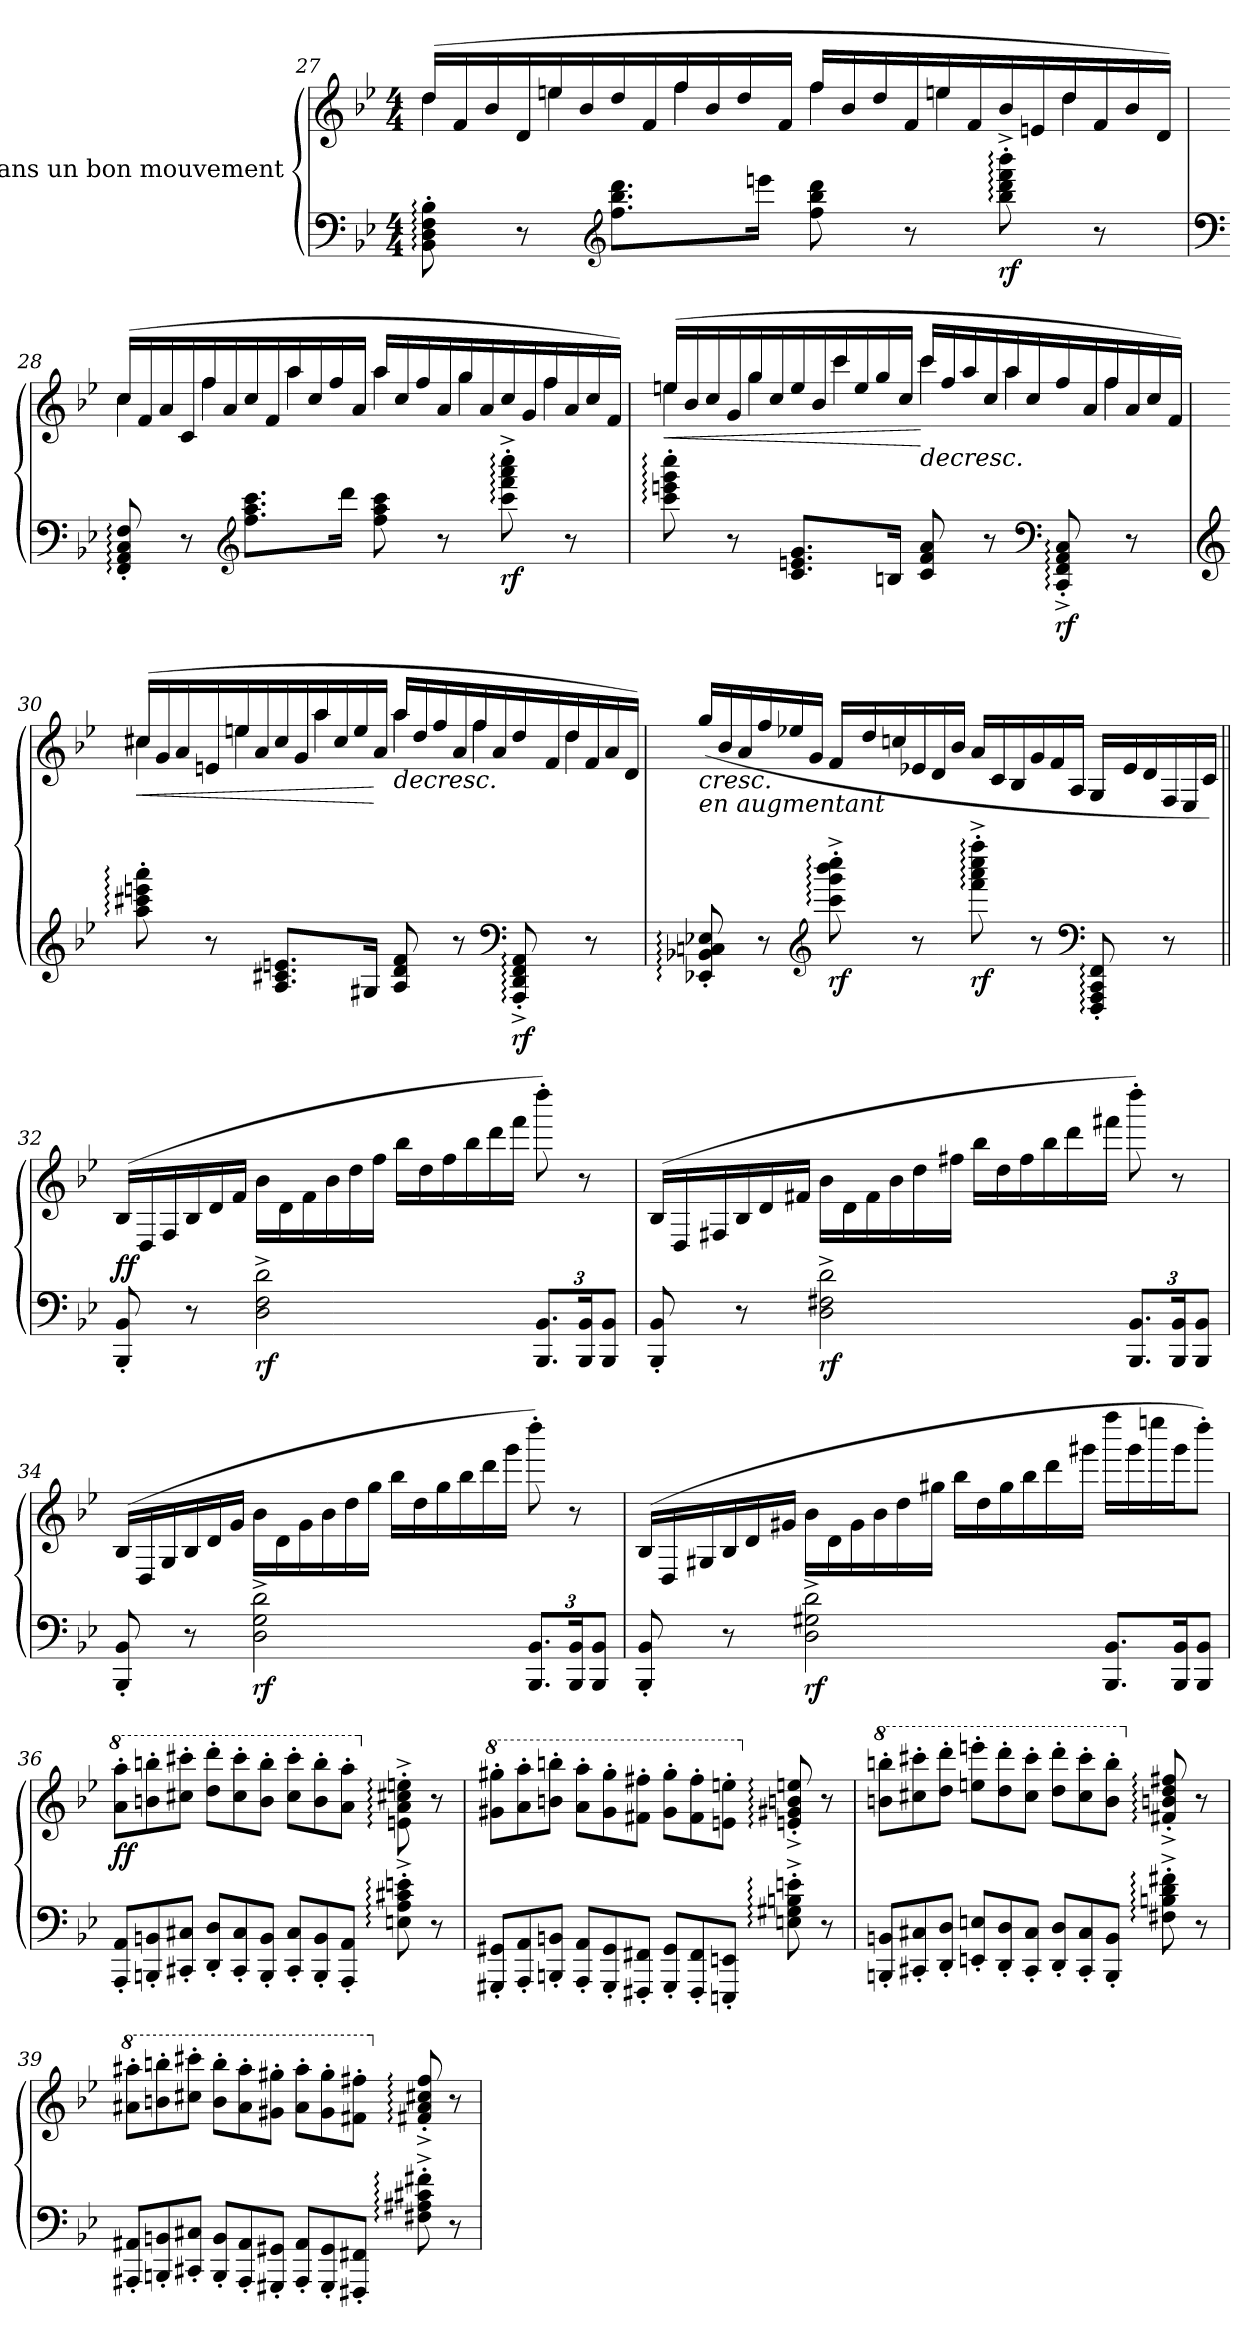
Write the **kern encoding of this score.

**kern	**kern	**dynam
*part1	*part1	*part1
*staff2	*staff1	*staff1/2
*I"Dans un bon mouvement	*	*
!!LO:LB:g=z
*clefF4	*clefG2	*
*k[b-e-]	*k[b-e-]	*
*M4/4	*M4/4	*
*	*Xtuplet	*
=27	=27	=27
*	*^	*
8BB-\:' 8D\:' 8F\:' 8B-\:'	(24dd/LL	6dd\	.
.	24f/	.	.
.	24b-/	.	.
8r	24d/	.	.
.	24een/	6ee\	.
.	24b-/	.	.
*clefG2	*	*	*
8.ff\ 8.bb-\ 8.ddd\L	24dd/	.	.
.	24f/	.	.
.	24ff/	6ff\	.
.	24b-/	.	.
.	24dd/	.	.
16eeen\Jk	.	.	.
.	24f/JJ	.	.
8ff\ 8bb-\ 8ddd\	24ff/LL	6ff\	.
.	24b-/	.	.
.	24dd/	.	.
8r	24f/	.	.
.	24een/	6ee\	.
.	24f/	.	.
!	!	!	!LO:DY:b=2
8bb-\:'^ 8ddd\:'^ 8fff\:'^ 8bbb-\:'^	24b-/	.	rf
.	24en/	.	.
.	24dd/	6dd\	.
8r	24f/	.	.
.	24b-/	.	.
.	24d/JJ)	.	.
=28	=28	=28	=28
*clefF4	*	*	*
8FF/:' 8AA/:' 8C/:' 8F/:'	(24cc/LL	6cc\	.
.	24f/	.	.
.	24a/	.	.
8r	24c/	.	.
.	24ff/	6ff\	.
.	24a/	.	.
*clefG2	*	*	*
8.ff\ 8.aa\ 8.ccc\L	24cc/	.	.
.	24f/	.	.
.	24aa/	6aa\	.
.	24cc/	.	.
.	24ff/	.	.
16ddd\Jk	.	.	.
.	24a/JJ	.	.
8ff\ 8aa\ 8ccc\	24aa/LL	6aa\	.
.	24cc/	.	.
.	24ff/	.	.
8r	24a/	.	.
.	24gg/	6gg\	.
.	24a/	.	.
!	!	!	!LO:DY:b=2
8ccc\:'^ 8fff\:'^ 8aaa\:'^ 8cccc\:'^	24cc/	.	rf
.	24g/	.	.
.	24ff/	6ff\	.
8r	24a/	.	.
.	24cc/	.	.
.	24f/JJ)	.	.
!!LO:LB:g=z	!!
=29	=29	=29	=29
!	!	!	!LO:HP:b
8ccc\:' 8eeen\:' 8ggg\:' 8cccc\:'	(24een/LL	6ee\	<
.	24b-/	.	.
.	24cc/	.	.
8r	24g/	.	.
.	24gg/	6gg\	.
.	24cc/	.	.
8.c/ 8.en/ 8.g/L	24ee/	.	.
.	24b-/	.	.
.	24ccc/	6ccc\	.
.	24ee/	.	.
.	24gg/	.	.
16Bn/Jk	.	.	.
.	24cc/JJ	.	.
!	!	!	!LO:HP:n=1:b
8c/ 8f/ 8a/	24ccc/LL	6ccc\	[ >
.	24ff/	.	.
.	24aa/	.	.
8r	24cc/	.	.
.	24aa/	6aa\	.
.	24cc/	.	.
*clefF4	*	*	*
!	!	!	!LO:DY:b=2
8CC/:'^ 8FF/:'^ 8AA/:'^ 8C/:'^	24ff/	.	rf
.	24a/	.	.
.	24ff/	6ff\	.
8r	24a/	.	.
.	24cc/	.	.
.	24f/JJ)	.	]
=30	=30	=30	=30
*clefG2	*	*	*
!	!	!	!LO:HP:b
8aa\:' 8ccc#X\:' 8eeen\:' 8aaa\:'	(24cc#X/LL	6cc#\	<
.	24g/	.	.
.	24a/	.	.
8r	24en/	.	.
.	24een/	6ee\	.
.	24a/	.	.
8.A/ 8.c#X/ 8.en/L	24cc#/	.	.
.	24g/	.	.
.	24aa/	6aa\	.
.	24cc#/	.	.
.	24ee/	.	.
16G#X/Jk	.	.	.
.	24a/JJ	.	[
!	!	!	!LO:HP:b
8A/ 8d/ 8f/	24aa/LL	6aa\	>
.	24dd/	.	.
.	24ff/	.	.
8r	24a/	.	.
.	24ff/	6ff\	.
.	24a/	.	.
*clefF4	*	*	*
!	!	!	!LO:DY:b=2
8AAA/:'^ 8DD/:'^ 8FF/:'^ 8AA/:'^	24dd/	.	rf
.	24f/	.	.
.	24dd/	6dd\	.
8r	24f/	.	.
.	24a/	.	.
.	24d/JJ)	.	]
*	*v	*v	*
!!LO:PB:g=z
=31	=31	=31
!	!LO:TX:b:i:t=en augmentant	!
!	!	!LO:HP:b
8EE-X/:' 8BB-X/:' 8Cn/:' 8E-X/:'	(>24gg/LL	<
.	24b-/	.
.	24a/	.
8r	24ff/	.
.	24ee-X/	.
.	24g/JJ	.
*clefG2	*	*
!	!	!LO:DY:b=2
8ccc\:'^ 8ggg\:'^ 8bbb-\:'^ 8cccc\:'^	24f/LL	rf
.	24dd/	.
.	24ccn/	.
8r	24e-X/	.
.	24d/	.
.	24b-/JJ	.
!	!	!LO:DY:b=2
8fff\:'^ 8aaa\:'^ 8cccc\:'^ 8ffff\:'^	24a/LL	rf
.	24c/	.
.	24B-/	.
8r	24g/	.
.	24f/	.
.	24A/JJ	.
*clefF4	*	*
8FFF/:' 8AAA/:' 8CC/:' 8FF/:'	24G/LL	.
.	24e-/	.
.	24d/	.
8r	24F/	.
.	24E-/	.
.	24c/JJ)	.
.	.	[
=32||	=32||	=32||
!	!	!LO:DY:b
8BBB-/' 8BB-/'	(24B-/LL	ff
.	24D/	.
.	24F/	.
8r	24B-/	.
.	24d/	.
.	24f/JJ	.
!	!	!LO:DY:b=2
2D\^ 2F\^ 2d\^	24b-\LL	rf
.	24d\	.
.	24f\	.
.	24b-\	.
.	24dd\	.
.	24ff\JJ	.
.	24bb-\LL	.
.	24dd\	.
.	24ff\	.
.	24bb-\	.
.	24ddd\	.
.	24fff\JJ	.
*Xbrackettup	*	*
12.BBB-/ 12.BB-/L	8dddd'\)	.
24BBB-/ 24BB-/K	8r	.
12BBB-/ 12BB-/J	.	.
!!LO:LB:g=z
=33	=33	=33
8BBB-/' 8BB-/'	(24B-/LL	.
.	24D/	.
.	24F#X/	.
8r	24B-/	.
.	24d/	.
.	24f#X/JJ	.
!	!	!LO:DY:b=2
2D\^ 2F#X\^ 2d\^	24b-\LL	rf
.	24d\	.
.	24f#\	.
.	24b-\	.
.	24dd\	.
.	24ff#X\JJ	.
.	24bb-\LL	.
.	24dd\	.
.	24ff#\	.
.	24bb-\	.
.	24ddd\	.
.	24fff#X\JJ	.
12.BBB-/ 12.BB-/L	8dddd'\)	.
24BBB-/ 24BB-/K	8r	.
12BBB-/ 12BB-/J	.	.
=34	=34	=34
8BBB-/' 8BB-/'	(24B-/LL	.
.	24D/	.
.	24G/	.
8r	24B-/	.
.	24d/	.
.	24g/JJ	.
!	!	!LO:DY:b=2
2D\^ 2G\^ 2d\^	24b-\LL	rf
.	24d\	.
.	24g\	.
.	24b-\	.
.	24dd\	.
.	24gg\JJ	.
.	24bb-\LL	.
.	24dd\	.
.	24gg\	.
.	24bb-\	.
.	24ddd\	.
.	24ggg\JJ	.
12.BBB-/ 12.BB-/L	8dddd'\)	.
24BBB-/ 24BB-/K	8r	.
12BBB-/ 12BB-/J	.	.
!!LO:LB:g=z
=35	=35	=35
8BBB-/' 8BB-/'	(24B-/LL	.
.	24D/	.
.	24G#X/	.
8r	24B-/	.
.	24d/	.
.	24g#X/JJ	.
!	!	!LO:DY:b=2
2D\^ 2G#X\^ 2d\^	24b-\LL	rf
.	24d\	.
.	24g#\	.
.	24b-\	.
.	24dd\	.
.	24gg#X\JJ	.
.	24bb-\LL	.
.	24dd\	.
.	24gg#\	.
.	24bb-\	.
.	24ddd\	.
.	24ggg#X\JJ	.
*Xtuplet	*	*
12.BBB-/ 12.BB-/L	24ffff\LL	.
.	24ggg#\	.
.	24eeeen\	.
24BBB-/ 24BB-/K	24ggg#\J	.
12BBB-/ 12BB-/J	12dddd'\J)	.
=36	=36	=36
*	*8va	*
!	!	!LO:DY:b
12AAA/' 12AA/'L	12aa\' 12aaa\'L	ff
12BBBn/' 12BBn/'	12bbn\' 12bbbn\'	.
12CC#X/' 12C#X/'J	12ccc#X\' 12cccc#X\'J	.
12DD/' 12D/'L	12ddd\' 12dddd\'L	.
12CC#/' 12C#/'	12ccc#\' 12cccc#\'	.
12BBB/' 12BB/'J	12bb\' 12bbb\'J	.
12CC#/' 12C#/'L	12ccc#\' 12cccc#\'L	.
12BBB/' 12BB/'	12bb\' 12bbb\'	.
12AAA/' 12AA/'J	12aa\' 12aaa\'J	.
*	*X8va	*
!	!	!LO:DY:b=2
!	!	!LO:DY:n=1:b
8En\:'^ 8A\:'^ 8c#X\:'^ 8en\:'^	8en\:'^ 8a\:'^ 8cc#X\:'^ 8een\:'^	rf rf
8r	8r	.
!!LO:LB:g=z
=37	=37	=37
*	*8va	*
12GGG#X/' 12GG#X/'L	12gg#X\' 12ggg#X\'L	.
12AAA/' 12AA/'	12aa\' 12aaa\'	.
12BBBn/' 12BBn/'J	12bbn\' 12bbbn\'J	.
12AAA/' 12AA/'L	12aa\' 12aaa\'L	.
12GGG#/' 12GG#/'	12gg#\' 12ggg#\'	.
12FFF#X/' 12FF#X/'J	12ff#X\' 12fff#X\'J	.
12GGG#/' 12GG#/'L	12gg#\' 12ggg#\'L	.
12FFF#/' 12FF#/'	12ff#\' 12fff#\'	.
12EEEn/' 12EEn/'J	12een\' 12eeen\'J	.
*	*X8va	*
!	!	!LO:DY:b=2
!	!	!LO:DY:n=1:b
8En\:'^ 8G#X\:'^ 8Bn\:'^ 8en\:'^	8en/:'^ 8g#X/:'^ 8bn/:'^ 8een/:'^	rf rf
8r	8r	.
=38	=38	=38
*	*8va	*
12BBBn/' 12BBn/'L	12bbn\' 12bbbn\'L	.
12CC#X/' 12C#X/'	12ccc#X\' 12cccc#X\'	.
12DD/' 12D/'J	12ddd\' 12dddd\'J	.
12EEn/' 12En/'L	12eeen\' 12eeeen\'L	.
12DD/' 12D/'	12ddd\' 12dddd\'	.
12CC#/' 12C#/'J	12ccc#\' 12cccc#\'J	.
12DD/' 12D/'L	12ddd\' 12dddd\'L	.
12CC#/' 12C#/'	12ccc#\' 12cccc#\'	.
12BBB/' 12BB/'J	12bb\' 12bbb\'J	.
*	*X8va	*
!	!	!LO:DY:b=2
!	!	!LO:DY:n=1:b
8F#X\:'^ 8Bn\:'^ 8d\:'^ 8f#X\:'^	8f#X/:'^ 8bn/:'^ 8dd/:'^ 8ff#X/:'^	rf rf
8r	8r	.
=39	=39	=39
*	*8va	*
12AAA#X/' 12AA#X/'L	12aa#X\' 12aaa#X\'L	.
12BBBn/' 12BBn/'	12bbn\' 12bbbn\'	.
12CC#X/' 12C#X/'J	12ccc#X\' 12cccc#X\'J	.
12BBB/' 12BB/'L	12bb\' 12bbb\'L	.
12AAA#/' 12AA#/'	12aa#\' 12aaa#\'	.
12GGG#X/' 12GG#X/'J	12gg#X\' 12ggg#X\'J	.
12AAA#/' 12AA#/'L	12aa#\' 12aaa#\'L	.
12GGG#/' 12GG#/'	12gg#\' 12ggg#\'	.
12FFF#X/' 12FF#X/'J	12ff#X\' 12fff#X\'J	.
*	*X8va	*
!	!	!LO:DY:b=2
!	!	!LO:DY:n=1:b
8F#X\:'^ 8A#X\:'^ 8c#X\:'^ 8f#X\:'^	8f#X/:'^ 8a#/:'^ 8cc#X/:'^ 8ff#/:'^	rf rf
8r	8r	.
=	=	=
*-	*-	*-
